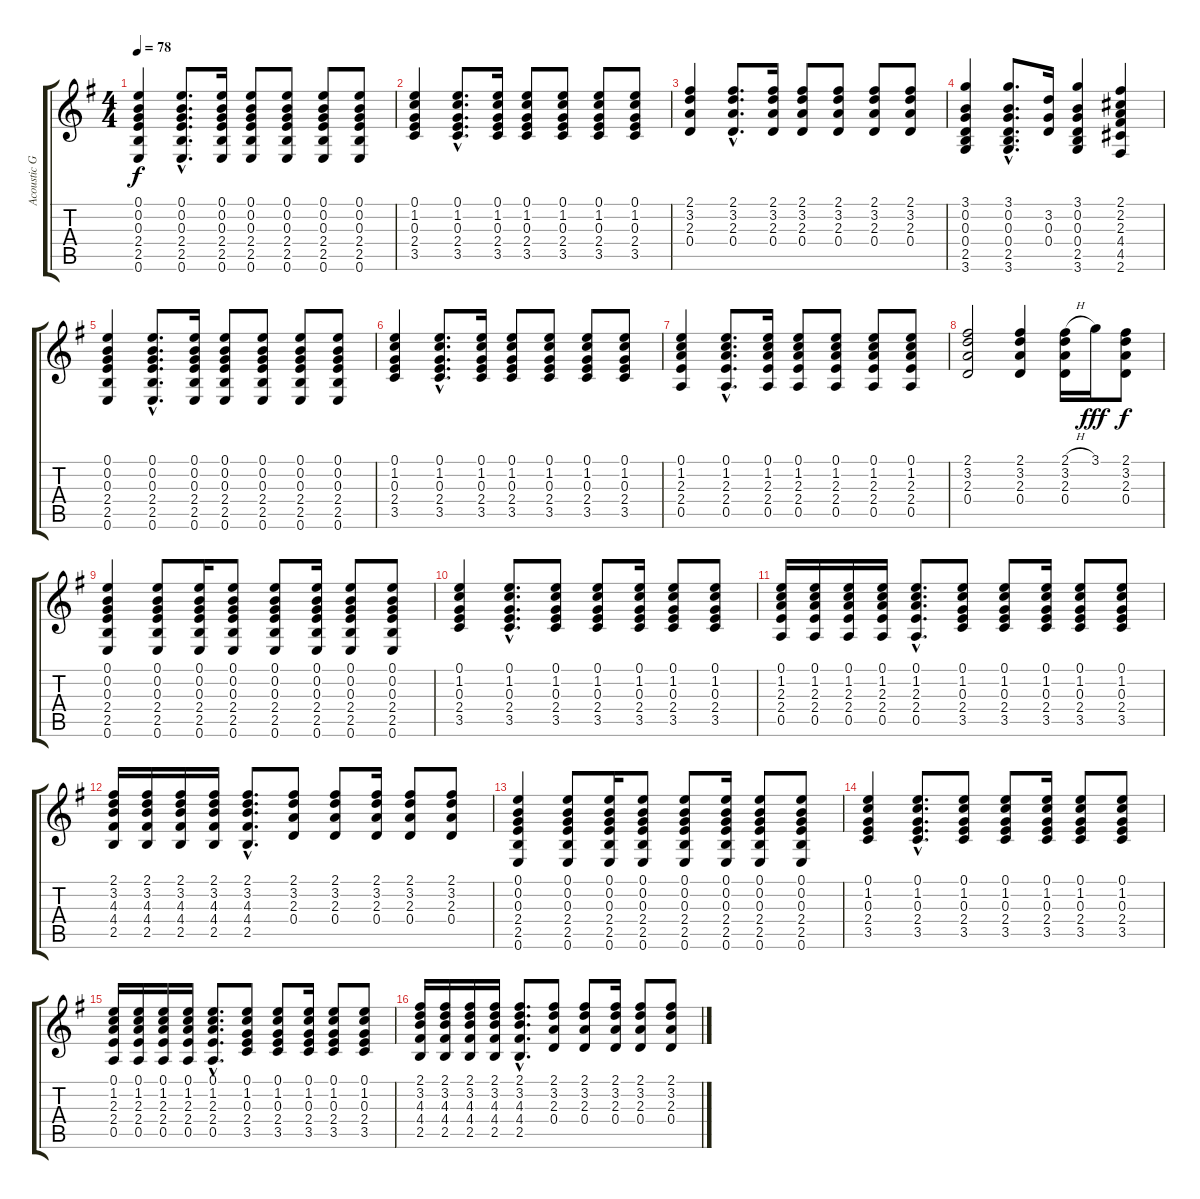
\track ("Acoustic Guitar" "Acoustic G") {instrument acousticguitarsteel}
\staff {score tabs}
\tuning (E4 B3 G3 D3 A2 E2) {hide}
\ts (4 4)
\tempo 78
\clef g2
\ks g
(0.1 0.2 0.3 2.4 2.5 0.6).4{dy f} (0.1{hac} 0.2{hac} 0.3{hac} 2.4{hac} 2.5{hac} 0.6{hac}).8{d} (0.1 0.2 0.3 2.4 2.5 0.6).16 (0.1 0.2 0.3 2.4 2.5 0.6).8 (0.1 0.2 0.3 2.4 2.5 0.6).8 (0.1 0.2 0.3 2.4 2.5 0.6).8 (0.1 0.2 0.3 2.4 2.5 0.6).8 |
(0.1 1.2 0.3 2.4 3.5).4 (0.1{hac} 1.2{hac} 0.3{hac} 2.4{hac} 3.5{hac}).8{d} (0.1 1.2 0.3 2.4 3.5).16 (0.1 1.2 0.3 2.4 3.5).8 (0.1 1.2 0.3 2.4 3.5).8 (0.1 1.2 0.3 2.4 3.5).8 (0.1 1.2 0.3 2.4 3.5).8 |
(2.1 3.2 2.3 0.4).4 (2.1{hac} 3.2{hac} 2.3{hac} 0.4{hac}).8{d} (2.1 3.2 2.3 0.4).16 (2.1 3.2 2.3 0.4).8 (2.1 3.2 2.3 0.4).8 (2.1 3.2 2.3 0.4).8 (2.1 3.2 2.3 0.4).8 |
(3.1 0.2 0.3 0.4 2.5 3.6).4 (3.1{hac} 0.2{hac} 0.3{hac} 0.4{hac} 2.5{hac} 3.6{hac}).8{d} (3.2 0.3 0.4).16 (3.1 0.2 0.3 0.4 2.5 3.6).4 (2.1 2.2 2.3 4.4 4.5 2.6).4 |
(0.1 0.2 0.3 2.4 2.5 0.6).4 (0.1{hac} 0.2{hac} 0.3{hac} 2.4{hac} 2.5{hac} 0.6{hac}).8{d} (0.1 0.2 0.3 2.4 2.5 0.6).16 (0.1 0.2 0.3 2.4 2.5 0.6).8 (0.1 0.2 0.3 2.4 2.5 0.6).8 (0.1 0.2 0.3 2.4 2.5 0.6).8 (0.1 0.2 0.3 2.4 2.5 0.6).8 |
(0.1 1.2 0.3 2.4 3.5).4 (0.1{hac} 1.2{hac} 0.3{hac} 2.4{hac} 3.5{hac}).8{d} (0.1 1.2 0.3 2.4 3.5).16 (0.1 1.2 0.3 2.4 3.5).8 (0.1 1.2 0.3 2.4 3.5).8 (0.1 1.2 0.3 2.4 3.5).8 (0.1 1.2 0.3 2.4 3.5).8 |
(0.1 1.2 2.3 2.4 0.5).4 (0.1{hac} 1.2{hac} 2.3{hac} 2.4{hac} 0.5{hac}).8{d} (0.1 1.2 2.3 2.4 0.5).16 (0.1 1.2 2.3 2.4 0.5).8 (0.1 1.2 2.3 2.4 0.5).8 (0.1 1.2 2.3 2.4 0.5).8 (0.1 1.2 2.3 2.4 0.5).8 |
(2.1 3.2 2.3 0.4).2 (2.1 3.2 2.3 0.4).4 (2.1{h} 3.2 2.3 0.4).16 3.1.16{dy fff} (2.1 3.2 2.3 0.4).8{dy f} |
(0.1 0.2 0.3 2.4 2.5 0.6).4 (0.1 0.2 0.3 2.4 2.5 0.6).8 (0.1 0.2 0.3 2.4 2.5 0.6).16 (0.1 0.2 0.3 2.4 2.5 0.6).8 (0.1 0.2 0.3 2.4 2.5 0.6).8 (0.1 0.2 0.3 2.4 2.5 0.6).16 (0.1 0.2 0.3 2.4 2.5 0.6).8 (0.1 0.2 0.3 2.4 2.5 0.6).8 |
(0.1 1.2 0.3 2.4 3.5).4 (0.1{hac} 1.2{hac} 0.3{hac} 2.4{hac} 3.5{hac}).8{d} (0.1 1.2 0.3 2.4 3.5).8 (0.1 1.2 0.3 2.4 3.5).8 (0.1 1.2 0.3 2.4 3.5).16 (0.1 1.2 0.3 2.4 3.5).8 (0.1 1.2 0.3 2.4 3.5).8 |
(0.1 1.2 2.3 2.4 0.5).16 (0.1 1.2 2.3 2.4 0.5).16 (0.1 1.2 2.3 2.4 0.5).16 (0.1 1.2 2.3 2.4 0.5).16 (0.1{hac} 1.2{hac} 2.3{hac} 2.4{hac} 0.5{hac}).8{d} (0.1 1.2 0.3 2.4 3.5).8 (0.1 1.2 0.3 2.4 3.5).8 (0.1 1.2 0.3 2.4 3.5).16 (0.1 1.2 0.3 2.4 3.5).8 (0.1 1.2 0.3 2.4 3.5).8 |
(2.1 3.2 4.3 4.4 2.5).16 (2.1 3.2 4.3 4.4 2.5).16 (2.1 3.2 4.3 4.4 2.5).16 (2.1 3.2 4.3 4.4 2.5).16 (2.1{hac} 3.2{hac} 4.3{hac} 4.4{hac} 2.5{hac}).8{d} (2.1 3.2 2.3 0.4).8 (2.1 3.2 2.3 0.4).8 (2.1 3.2 2.3 0.4).16 (2.1 3.2 2.3 0.4).8 (2.1 3.2 2.3 0.4).8 |
(0.1 0.2 0.3 2.4 2.5 0.6).4 (0.1 0.2 0.3 2.4 2.5 0.6).8 (0.1 0.2 0.3 2.4 2.5 0.6).16 (0.1 0.2 0.3 2.4 2.5 0.6).8 (0.1 0.2 0.3 2.4 2.5 0.6).8 (0.1 0.2 0.3 2.4 2.5 0.6).16 (0.1 0.2 0.3 2.4 2.5 0.6).8 (0.1 0.2 0.3 2.4 2.5 0.6).8 |
(0.1 1.2 0.3 2.4 3.5).4 (0.1{hac} 1.2{hac} 0.3{hac} 2.4{hac} 3.5{hac}).8{d} (0.1 1.2 0.3 2.4 3.5).8 (0.1 1.2 0.3 2.4 3.5).8 (0.1 1.2 0.3 2.4 3.5).16 (0.1 1.2 0.3 2.4 3.5).8 (0.1 1.2 0.3 2.4 3.5).8 |
(0.1 1.2 2.3 2.4 0.5).16 (0.1 1.2 2.3 2.4 0.5).16 (0.1 1.2 2.3 2.4 0.5).16 (0.1 1.2 2.3 2.4 0.5).16 (0.1{hac} 1.2{hac} 2.3{hac} 2.4{hac} 0.5{hac}).8{d} (0.1 1.2 0.3 2.4 3.5).8 (0.1 1.2 0.3 2.4 3.5).8 (0.1 1.2 0.3 2.4 3.5).16 (0.1 1.2 0.3 2.4 3.5).8 (0.1 1.2 0.3 2.4 3.5).8 |
(2.1 3.2 4.3 4.4 2.5).16 (2.1 3.2 4.3 4.4 2.5).16 (2.1 3.2 4.3 4.4 2.5).16 (2.1 3.2 4.3 4.4 2.5).16 (2.1{hac} 3.2{hac} 4.3{hac} 4.4{hac} 2.5{hac}).8{d} (2.1 3.2 2.3 0.4).8 (2.1 3.2 2.3 0.4).8 (2.1 3.2 2.3 0.4).16 (2.1 3.2 2.3 0.4).8 (2.1 3.2 2.3 0.4).8
